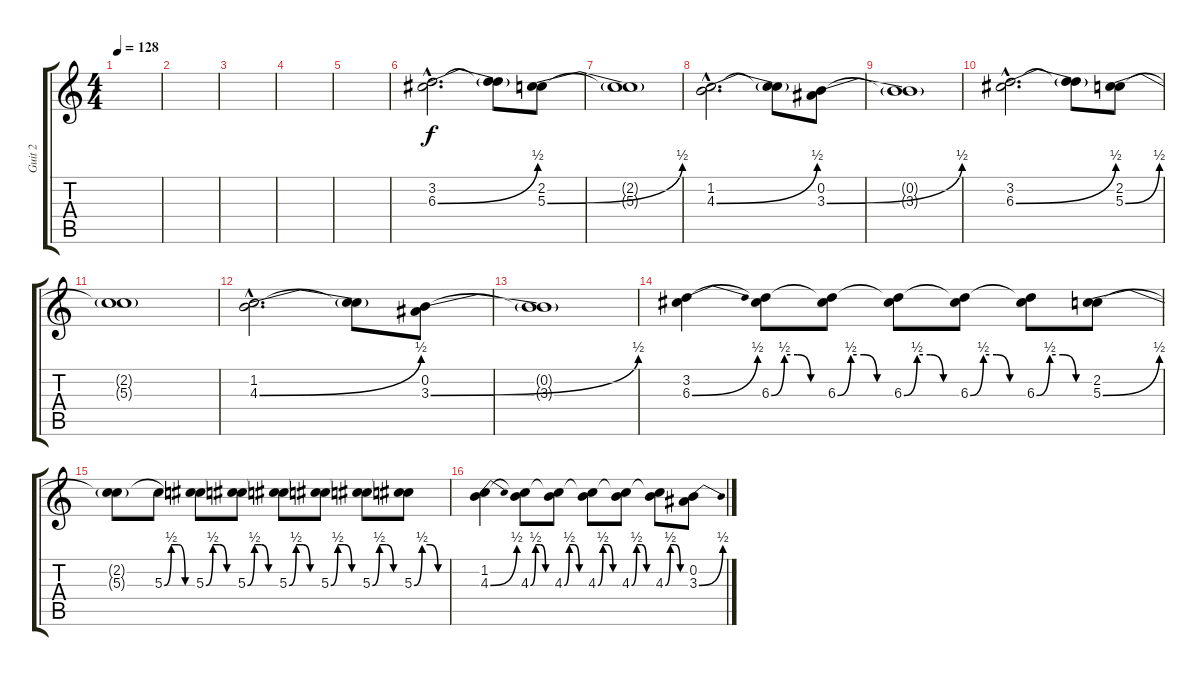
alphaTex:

\track ("Guit 2" "Guit 2") {instrument electricguitarjazz}
\staff {score tabs}
\tuning (E4 B3 G3 D3 A2 E2) {hide}
\ts (4 4)
\tempo 128
\clef g2
\ks c
|
\section ("" "")
|
|
|
|
(3.2{hac} 6.3{be (bend 0 0 60 2) hac}).2{d instrument overdrivenguitar} (3.2{t} 6.3{t}).8 (2.2 5.3{be (bend 0 0 60 2)}).8 |
(2.2{t} 5.3{t}).1 |
(1.2{hac} 4.3{be (bend 0 0 60 2) hac}).2{d} (1.2{t} 4.3{t}).8 (0.2 3.3{be (bend 0 0 60 2)}).8 |
(0.2{t} 3.3{t}).1 |
(3.2{hac} 6.3{be (bend 0 0 60 2) hac}).2{d instrument overdrivenguitar} (3.2{t} 6.3{t}).8 (2.2 5.3{be (bend 0 0 60 2)}).8 |
(2.2{t} 5.3{t}).1 |
(1.2{hac} 4.3{be (bend 0 0 60 2) hac}).2{d} (1.2{t} 4.3{t}).8 (0.2 3.3{be (bend 0 0 60 2)}).8 |
(0.2{t} 3.3{t}).1 |
\section ("" "")
(3.2 6.3{be (bend 0 0 60 2)}).4{instrument overdrivenguitar} (3.2{t} 6.3{be (custom 0 0 15 2 30 2 45 0 60 0)}).8 (3.2{t} 6.3{be (custom 0 0 15 2 30 2 45 0 60 0)}).8 (3.2{t} 6.3{be (custom 0 0 15 2 30 2 45 0 60 0)}).8 (3.2{t} 6.3{be (custom 0 0 15 2 30 2 45 0 60 0)}).8 (3.2{t} 6.3{be (custom 0 0 15 2 30 2 45 0 60 0)}).8 (2.2 5.3{be (bend 0 0 60 2)}).8 |
(2.2{t} 5.3{t}).8 5.3{be (custom 0 0 15 2 30 2 45 0 60 0)}.8 (2.2{t} 5.3{be (custom 0 0 15 2 30 2 45 0 60 0)}).8 (2.2{t} 5.3{be (custom 0 0 15 2 30 2 45 0 60 0)}).8 (2.2{t} 5.3{be (custom 0 0 15 2 30 2 45 0 60 0)}).8 (2.2{t} 5.3{be (custom 0 0 15 2 30 2 45 0 60 0)}).8 (2.2{t} 5.3{be (custom 0 0 15 2 30 2 45 0 60 0)}).8 (2.2{t} 5.3{be (custom 0 0 15 2 30 2 45 0 60 0)}).8 |
(1.2 4.3{be (bend 0 0 60 2)}).4 (1.2{t} 4.3{be (custom 0 0 15 2 30 2 45 0 60 0)}).8 (1.2{t} 4.3{be (custom 0 0 15 2 30 2 45 0 60 0)}).8 (1.2{t} 4.3{be (custom 0 0 15 2 30 2 45 0 60 0)}).8 (1.2{t} 4.3{be (custom 0 0 15 2 30 2 45 0 60 0)}).8 (1.2{t} 4.3{be (custom 0 0 15 2 30 2 45 0 60 0)}).8 (0.2 3.3{be (bend 0 0 60 2)}).8
